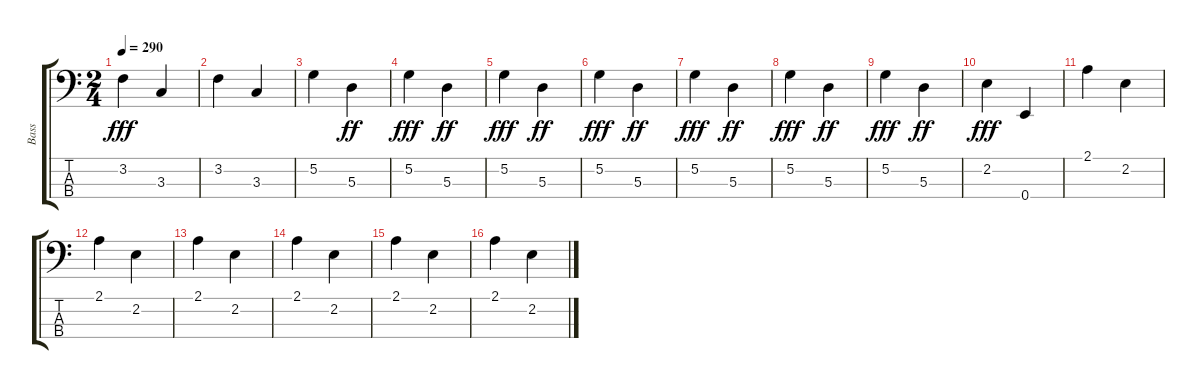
\track ("Bass" "Bass") {instrument acousticbass}
\staff {score tabs}
\tuning (G2 D2 A1 E1) {hide}
\ts (2 4)
\tempo 290
\clef f4
\ks c
3.2.4{dy fff} 3.3.4 |
3.2.4 3.3.4 |
5.2.4 5.3.4{dy ff} |
5.2.4{dy fff} 5.3.4{dy ff} |
5.2.4{dy fff} 5.3.4{dy ff} |
5.2.4{dy fff} 5.3.4{dy ff} |
5.2.4{dy fff} 5.3.4{dy ff} |
5.2.4{dy fff} 5.3.4{dy ff} |
5.2.4{dy fff} 5.3.4{dy ff} |
2.2.4{dy fff} 0.4.4 |
2.1.4 2.2.4 |
2.1.4 2.2.4 |
2.1.4 2.2.4 |
2.1.4 2.2.4 |
2.1.4 2.2.4 |
2.1.4 2.2.4
